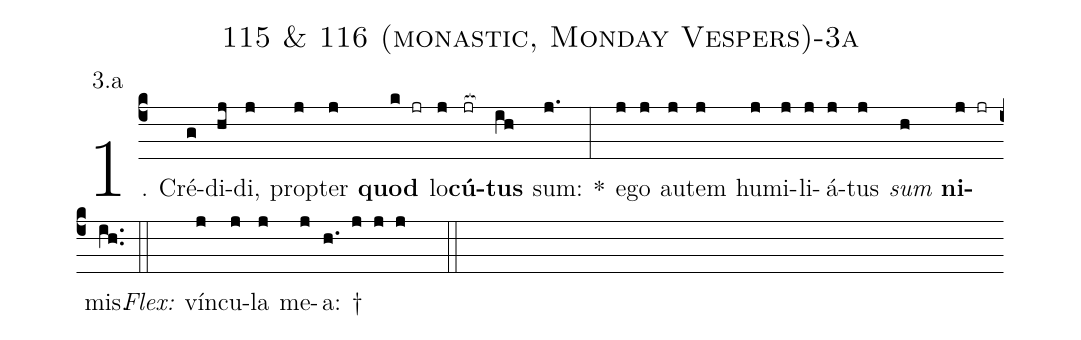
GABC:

name: 115 & 116 (monastic, Monday Vespers)-3a;
annotation: 3.a;
%%
(c4)1. Cré(g)di(hj)di,(j) prop(j)ter(j) <b>quod</b>(k jr) lo(j)<b>cú</b>(jr[ocb:1{])<b>tus</b>(ih[ocb:0}]) sum:(j.) *(:) e(j)go(j) au(j)tem(j) hu(j)mi(j)li(j)á(j)tus(j) <i>sum</i>(h) <b>ni</b>(j jr)mis.(ih..) (::)
<i>Flex:</i>()  vín(j)cu(j)la(j) me(j)a: †(h. j j j  ::)
